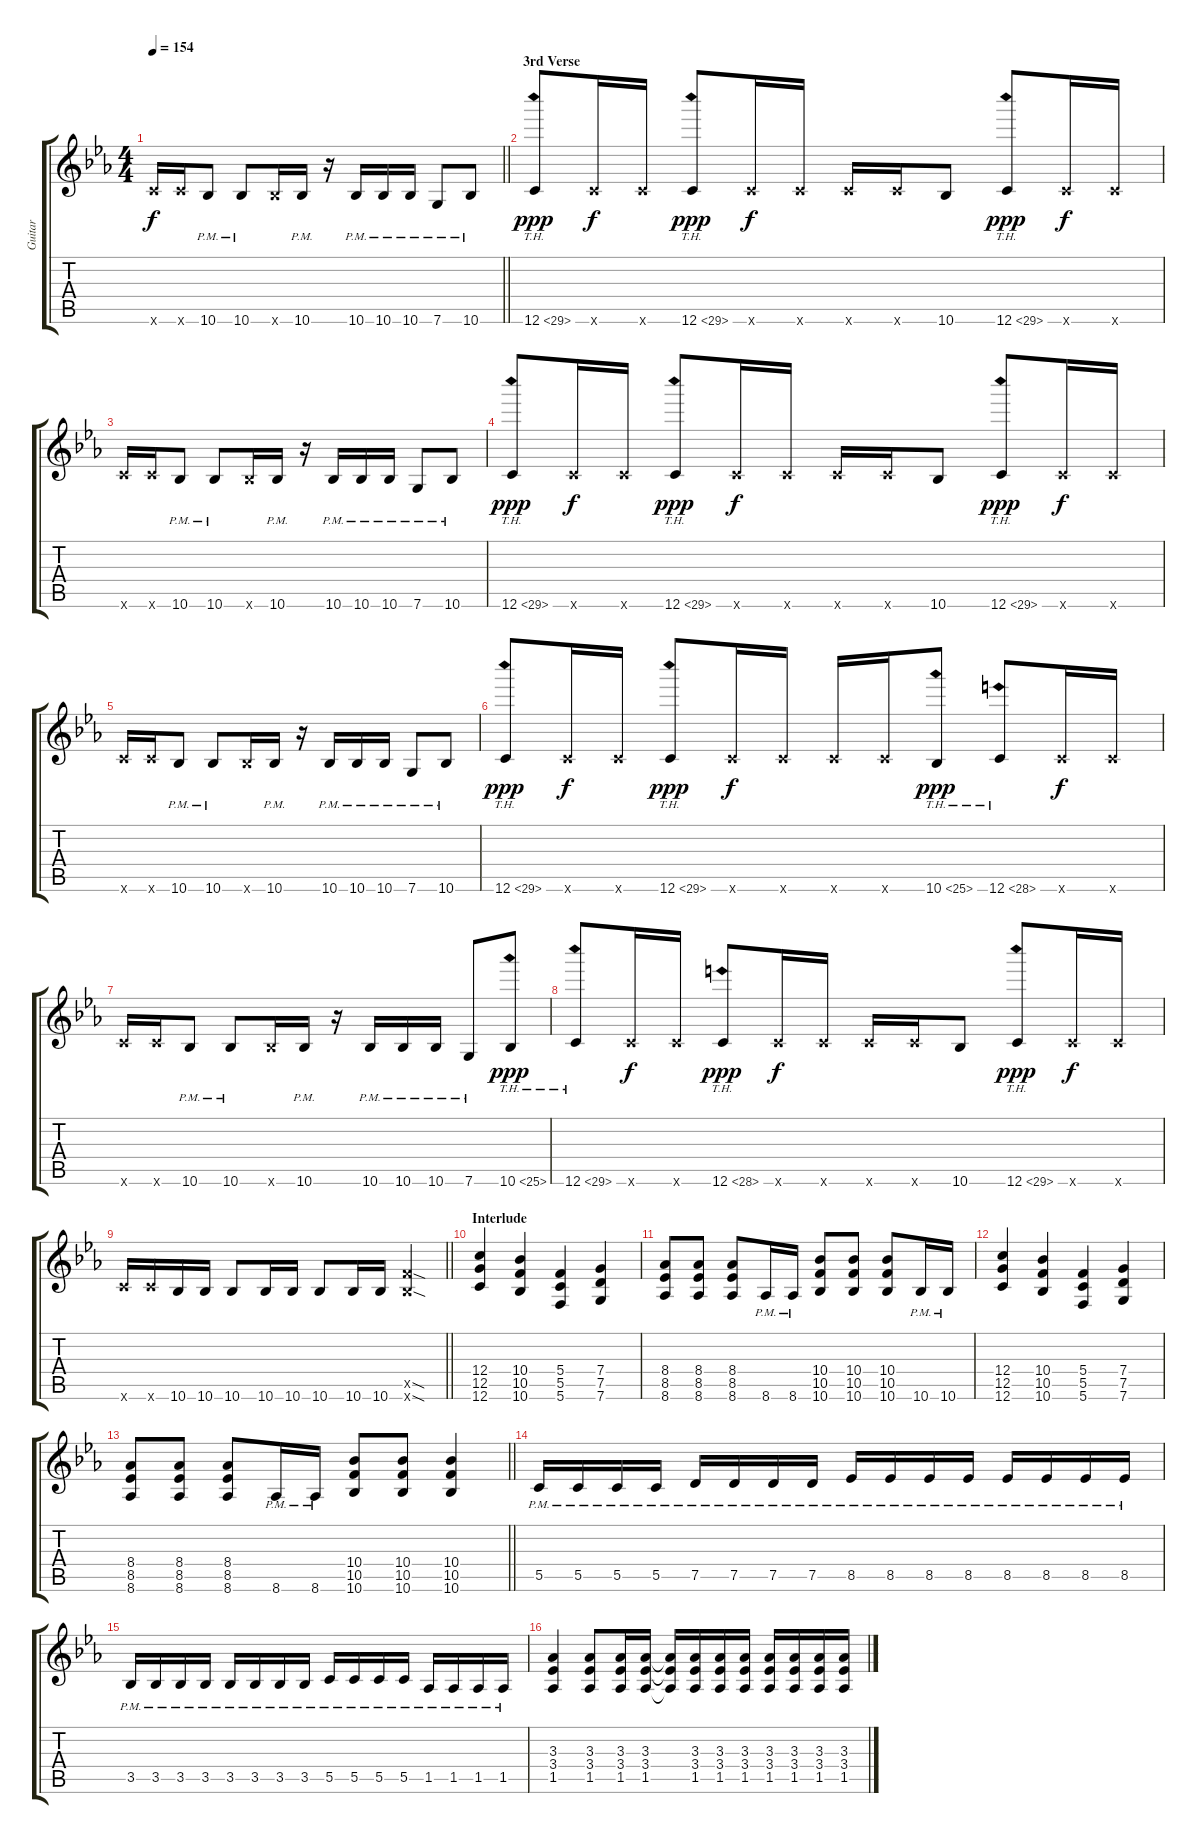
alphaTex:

\track ("Guitar" "Guitar") {instrument distortionguitar}
\staff {score tabs}
\tuning (D4 A3 F3 C3 G2 C2) {hide}
\ts (4 4)
\tempo 154
\clef g2
\barLineRight lightlight
\ks cminor
12.6{x}.16{dy f} 12.6{x}.16 10.6{pm}.8 10.6{pm}.8 10.6{x}.16 10.6{pm}.16 r.16 10.6{pm}.16 10.6{pm}.16 10.6{pm}.16 7.6{pm}.8 10.6{pm}.8 |
\section ("" "3rd Verse")
12.6{th 17}.8{dy ppp} 12.6{x}.16{dy f} 12.6{x}.16 12.6{th 17}.8{dy ppp} 12.6{x}.16{dy f} 12.6{x}.16 12.6{x}.16 12.6{x}.16 10.6.8 12.6{th 17}.8{dy ppp} 12.6{x}.16{dy f} 12.6{x}.16 |
12.6{x}.16 12.6{x}.16 10.6{pm}.8 10.6{pm}.8 10.6{x}.16 10.6{pm}.16 r.16 10.6{pm}.16 10.6{pm}.16 10.6{pm}.16 7.6{pm}.8 10.6{pm}.8 |
12.6{th 17}.8{dy ppp} 12.6{x}.16{dy f} 12.6{x}.16 12.6{th 17}.8{dy ppp} 12.6{x}.16{dy f} 12.6{x}.16 12.6{x}.16 12.6{x}.16 10.6.8 12.6{th 17}.8{dy ppp} 12.6{x}.16{dy f} 12.6{x}.16 |
12.6{x}.16 12.6{x}.16 10.6{pm}.8 10.6{pm}.8 10.6{x}.16 10.6{pm}.16 r.16 10.6{pm}.16 10.6{pm}.16 10.6{pm}.16 7.6{pm}.8 10.6{pm}.8 |
12.6{th 17}.8{dy ppp} 12.6{x}.16{dy f} 12.6{x}.16 12.6{th 17}.8{dy ppp} 12.6{x}.16{dy f} 12.6{x}.16 12.6{x}.16 12.6{x}.16 10.6{th 15}.8{dy ppp} 12.6{th 16}.8 12.6{x}.16{dy f} 12.6{x}.16 |
12.6{x}.16 12.6{x}.16 10.6{pm}.8 10.6{pm}.8 10.6{x}.16 10.6{pm}.16 r.16 10.6{pm}.16 10.6{pm}.16 10.6{pm}.16 7.6{pm}.8 10.6{th 15}.8{dy ppp} |
12.6{th 17}.8 12.6{x}.16{dy f} 12.6{x}.16 12.6{th 16}.8{dy ppp} 12.6{x}.16{dy f} 12.6{x}.16 12.6{x}.16 12.6{x}.16 10.6.8 12.6{th 17}.8{dy ppp} 12.6{x}.16{dy f} 12.6{x}.16 |
\barLineRight lightlight
12.6{x}.16 12.6{x}.16 10.6.16 10.6.16 10.6.8 10.6.16 10.6.16 10.6.8 10.6.16 10.6.16 (10.5{sod x} 10.6{sod x}).4 |
\section ("" "Interlude")
(12.4 12.5 12.6).4 (10.4 10.5 10.6).4 (5.4 5.5 5.6).4 (7.4 7.5 7.6).4 |
(8.4 8.5 8.6).8 (8.4 8.5 8.6).8 (8.4 8.5 8.6).8 8.6{pm}.16 8.6{pm}.16 (10.4 10.5 10.6).8 (10.4 10.5 10.6).8 (10.4 10.5 10.6).8 10.6{pm}.16 10.6{pm}.16 |
(12.4 12.5 12.6).4 (10.4 10.5 10.6).4 (5.4 5.5 5.6).4 (7.4 7.5 7.6).4 |
\barLineRight lightlight
(8.4 8.5 8.6).8 (8.4 8.5 8.6).8 (8.4 8.5 8.6).8 8.6{pm}.16 8.6{pm}.16 (10.4 10.5 10.6).8 (10.4 10.5 10.6).8 (10.4 10.5 10.6).4 |
5.5{pm}.16 5.5{pm}.16 5.5{pm}.16 5.5{pm}.16 7.5{pm}.16 7.5{pm}.16 7.5{pm}.16 7.5{pm}.16 8.5{pm}.16 8.5{pm}.16 8.5{pm}.16 8.5{pm}.16 8.5{pm}.16 8.5{pm}.16 8.5{pm}.16 8.5{pm}.16 |
3.5{pm}.16 3.5{pm}.16 3.5{pm}.16 3.5{pm}.16 3.5{pm}.16 3.5{pm}.16 3.5{pm}.16 3.5{pm}.16 5.5{pm}.16 5.5{pm}.16 5.5{pm}.16 5.5{pm}.16 1.5{pm}.16 1.5{pm}.16 1.5{pm}.16 1.5{pm}.16 |
(3.3 3.4 1.5).4 (3.3 3.4 1.5).8 (3.3 3.4 1.5).16 (3.3 3.4 1.5).16 (3.3{t} 3.4{t} 1.5{t}).16 (3.3 3.4 1.5).16 (3.3 3.4 1.5).16 (3.3 3.4 1.5).16 (3.3 3.4 1.5).16 (3.3 3.4 1.5).16 (3.3 3.4 1.5).16 (3.3 3.4 1.5).16
